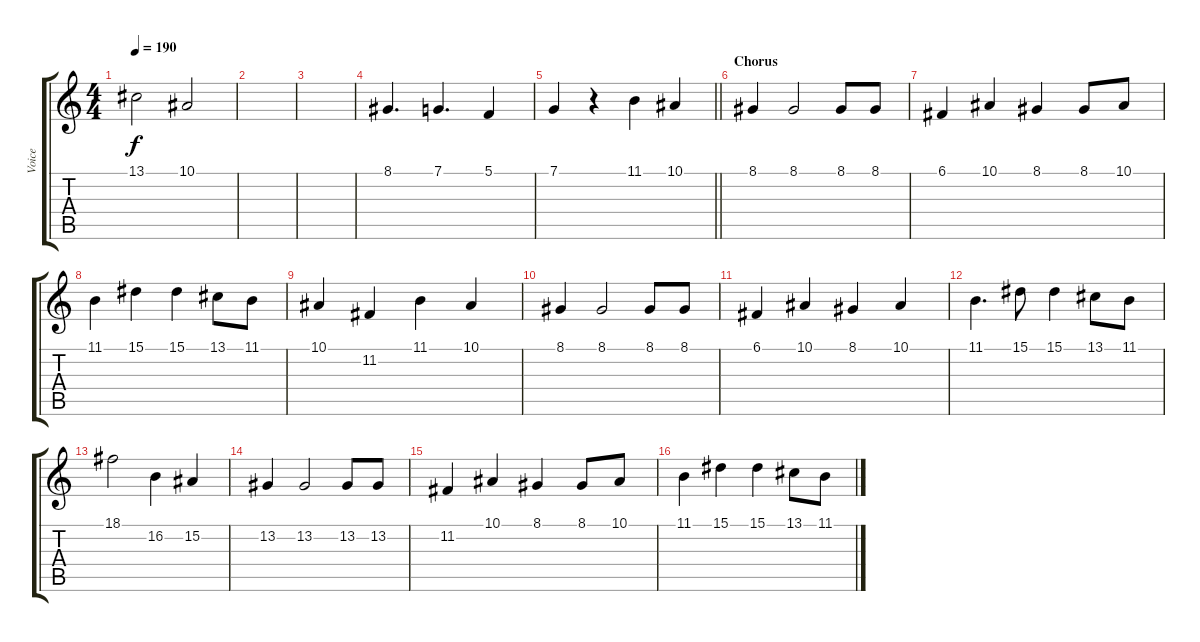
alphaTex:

\track ("Voice" "Voice") {instrument lead6voice}
\staff {score tabs}
\tuning (C4 G3 Eb3 Bb2 F2 C2) {hide}
\ts (4 4)
\tempo 190
\clef g2
\ks c
13.1.2{dy f} 10.1.2 |
|
|
8.1.4{d} 7.1.4{d} 5.1.4 |
\barLineRight lightlight
7.1.4 r.4 11.1.4 10.1.4 |
\section ("" "Chorus")
8.1.4 8.1.2 8.1.8 8.1.8 |
6.1.4 10.1.4 8.1.4 8.1.8 10.1.8 |
11.1.4 15.1.4 15.1.4 13.1.8 11.1.8 |
10.1.4 11.2.4 11.1.4 10.1.4 |
8.1.4 8.1.2 8.1.8 8.1.8 |
6.1.4 10.1.4 8.1.4 10.1.4 |
11.1.4{d} 15.1.8 15.1.4 13.1.8 11.1.8 |
18.1.2 16.2.4 15.2.4 |
13.2.4 13.2.2 13.2.8 13.2.8 |
11.2.4 10.1.4 8.1.4 8.1.8 10.1.8 |
11.1.4 15.1.4 15.1.4 13.1.8 11.1.8
